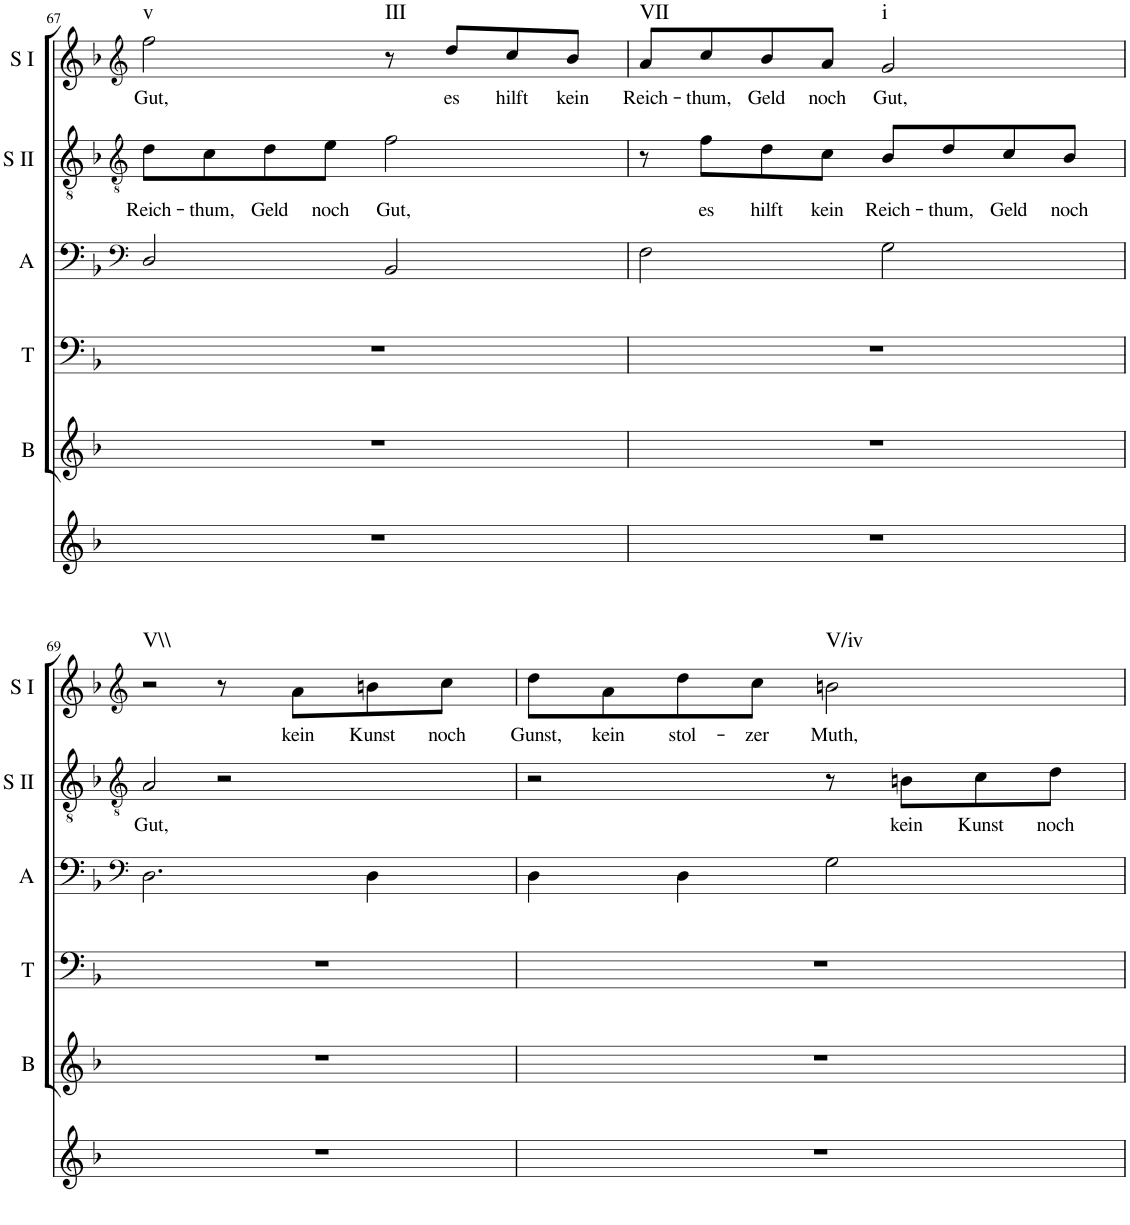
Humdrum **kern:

**kern	**kern	**kern	**kern	**kern	**text	**kern	**text	**harte
*part6	*part5	*part4	*part3	*part2	*part2	*part1	*part1	*part1
*staff6	*staff5	*staff4	*staff3	*staff2	*staff2	*staff1	*staff1	*
*I"Continuo	*I"Bass	*I"Tenor	*I"Alto	*I"Soprano II	*	*I"Soprano I	*	*
*	*I'B	*I'T	*I'A	*I'S II	*	*I'S I	*	*
!!LO:PB:g=z
*clefG2	*clefG2	*clefF4	*clefF4	*clefGv2	*	*clefG2	*	*
*k[b-]	*k[b-]	*k[b-]	*k[b-]	*k[b-]	*	*k[b-]	*	*
*M4/4	*M4/4	*M4/4	*M4/4	*M4/4	*	*M4/4	*	*
=67	=67	=67	=67	=67	=67	=67	=67	=67
!	!	!	!	!	!LO:LY:b	!	!LO:LY:b	!LO:H:kt=v
1r	1r	1r	2D/	8d\L	Reich-	2ff\	Gut,	N
!	!	!	!	!	!LO:LY:b	!	!	!
.	.	.	.	8c\	thum,	.	.	.
!	!	!	!	!	!LO:LY:b	!	!	!
.	.	.	.	8d\	Geld	.	.	.
!	!	!	!	!	!LO:LY:b	!	!	!
.	.	.	.	8e\J	noch	.	.	.
!	!	!	!	!	!LO:LY:b	!	!	!LO:H:kt=III
.	.	.	2BB-/	2f\	Gut,	8r	.	N
!	!	!	!	!	!	!	!LO:LY:b	!
.	.	.	.	.	.	8dd/L	es	.
!	!	!	!	!	!	!	!LO:LY:b	!
.	.	.	.	.	.	8cc/	hilft	.
!	!	!	!	!	!	!	!LO:LY:b	!
.	.	.	.	.	.	8b-/J	kein	.
=68	=68	=68	=68	=68	=68	=68	=68	=68
!	!	!	!	!	!	!	!LO:LY:b	!LO:H:kt=VII
1r	1r	1r	2F\	8r	.	8a/L	Reich-	N
!	!	!	!	!	!LO:LY:b	!	!LO:LY:b	!
.	.	.	.	8f\L	es	8cc/	thum,	.
!	!	!	!	!	!LO:LY:b	!	!LO:LY:b	!
.	.	.	.	8d\	hilft	8b-/	Geld	.
!	!	!	!	!	!LO:LY:b	!	!LO:LY:b	!
.	.	.	.	8c\J	kein	8a/J	noch	.
!	!	!	!	!	!LO:LY:b	!	!LO:LY:b	!LO:H:kt=i
.	.	.	2G\	8B-/L	Reich-	2g/	Gut,	N
!	!	!	!	!	!LO:LY:b	!	!	!
.	.	.	.	8d/	thum,	.	.	.
!	!	!	!	!	!LO:LY:b	!	!	!
.	.	.	.	8c/	Geld	.	.	.
!	!	!	!	!	!LO:LY:b	!	!	!
.	.	.	.	8B-/J	noch	.	.	.
!!LO:LB:g=z
=69	=69	=69	=69	=69	=69	=69	=69	=69
*	*	*	*clefF4	*clefGv2	*	*clefG2	*	*
!	!	!	!	!	!LO:LY:b	!	!	!LO:H:kt=V\\
1r	1r	1r	2.D\	2A/	Gut,	2r	.	N
.	.	.	.	2r	.	8r	.	.
!	!	!	!	!	!	!	!LO:LY:b	!
.	.	.	.	.	.	8a\L	kein	.
!	!	!	!	!	!	!	!LO:LY:b	!
.	.	.	4D\	.	.	8bn\	Kunst	.
!	!	!	!	!	!	!	!LO:LY:b	!
.	.	.	.	.	.	8cc\J	noch	.
=70	=70	=70	=70	=70	=70	=70	=70	=70
!	!	!	!	!	!	!	!LO:LY:b	!
1r	1r	1r	4D\	2r	.	8dd\L	Gunst,	.
!	!	!	!	!	!	!	!LO:LY:b	!
.	.	.	.	.	.	8a\	kein	.
!	!	!	!	!	!	!	!LO:LY:b	!
.	.	.	4D\	.	.	8dd\	stol-	.
!	!	!	!	!	!	!	!LO:LY:b	!
.	.	.	.	.	.	8cc\J	zer	.
!	!	!	!	!	!	!	!LO:LY:b	!LO:H:kt=V/iv
.	.	.	2G\	8r	.	2bn\	Muth,	N
!	!	!	!	!	!LO:LY:b	!	!	!
.	.	.	.	8Bn\L	kein	.	.	.
!	!	!	!	!	!LO:LY:b	!	!	!
.	.	.	.	8c\	Kunst	.	.	.
!	!	!	!	!	!LO:LY:b	!	!	!
.	.	.	.	8d\J	noch	.	.	.
=	=	=	=	=	=	=	=	=
*-	*-	*-	*-	*-	*-	*-	*-	*-
